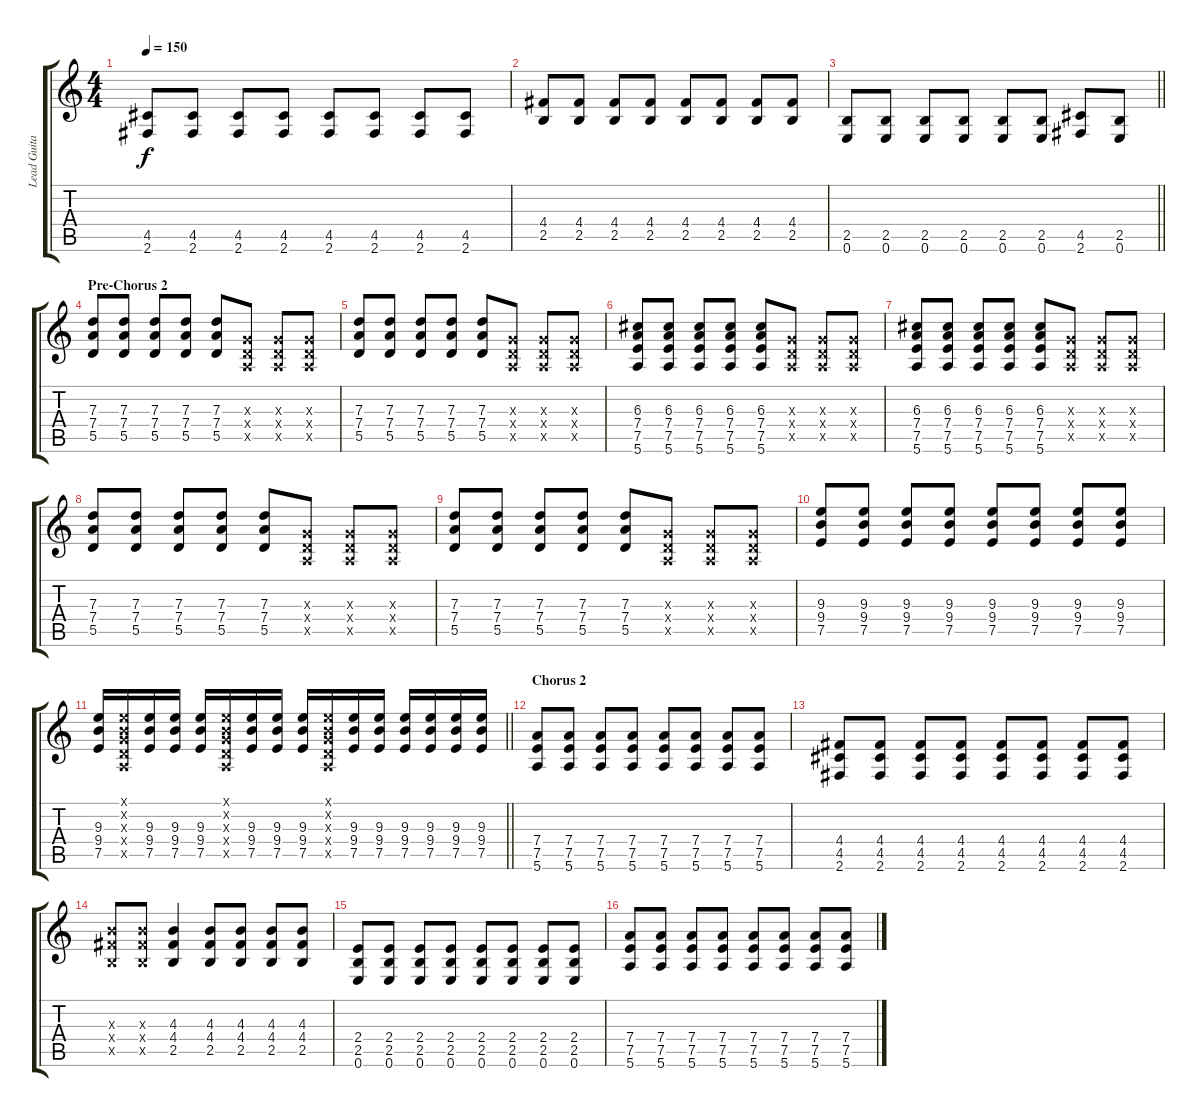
\track ("Lead Guitar" "Lead Guita") {instrument distortionguitar}
\staff {score tabs}
\tuning (E4 B3 G3 D3 A2 E2) {hide}
\ts (4 4)
\tempo 150
\clef g2
\ks c
(4.5 2.6).8{dy f} (4.5 2.6).8 (4.5 2.6).8 (4.5 2.6).8 (4.5 2.6).8 (4.5 2.6).8 (4.5 2.6).8 (4.5 2.6).8 |
(4.4 2.5).8 (4.4 2.5).8 (4.4 2.5).8 (4.4 2.5).8 (4.4 2.5).8 (4.4 2.5).8 (4.4 2.5).8 (4.4 2.5).8 |
\barLineRight lightlight
(2.5 0.6).8 (2.5 0.6).8 (2.5 0.6).8 (2.5 0.6).8 (2.5 0.6).8 (2.5 0.6).8 (4.5 2.6).8 (2.5 0.6).8 |
\section ("" "Pre-Chorus 2")
(7.3 7.4 5.5).8 (7.3 7.4 5.5).8 (7.3 7.4 5.5).8 (7.3 7.4 5.5).8 (7.3 7.4 5.5).8 (0.3{x} 0.4{x} 0.5{x}).8 (0.3{x} 0.4{x} 0.5{x}).8 (0.3{x} 0.4{x} 0.5{x}).8 |
(7.3 7.4 5.5).8 (7.3 7.4 5.5).8 (7.3 7.4 5.5).8 (7.3 7.4 5.5).8 (7.3 7.4 5.5).8 (0.3{x} 0.4{x} 0.5{x}).8 (0.3{x} 0.4{x} 0.5{x}).8 (0.3{x} 0.4{x} 0.5{x}).8 |
(6.3 7.4 7.5 5.6).8 (6.3 7.4 7.5 5.6).8 (6.3 7.4 7.5 5.6).8 (6.3 7.4 7.5 5.6).8 (6.3 7.4 7.5 5.6).8 (0.3{x} 0.4{x} 0.5{x}).8 (0.3{x} 0.4{x} 0.5{x}).8 (0.3{x} 0.4{x} 0.5{x}).8 |
(6.3 7.4 7.5 5.6).8 (6.3 7.4 7.5 5.6).8 (6.3 7.4 7.5 5.6).8 (6.3 7.4 7.5 5.6).8 (6.3 7.4 7.5 5.6).8 (0.3{x} 0.4{x} 0.5{x}).8 (0.3{x} 0.4{x} 0.5{x}).8 (0.3{x} 0.4{x} 0.5{x}).8 |
(7.3 7.4 5.5).8 (7.3 7.4 5.5).8 (7.3 7.4 5.5).8 (7.3 7.4 5.5).8 (7.3 7.4 5.5).8 (0.3{x} 0.4{x} 0.5{x}).8 (0.3{x} 0.4{x} 0.5{x}).8 (0.3{x} 0.4{x} 0.5{x}).8 |
(7.3 7.4 5.5).8 (7.3 7.4 5.5).8 (7.3 7.4 5.5).8 (7.3 7.4 5.5).8 (7.3 7.4 5.5).8 (0.3{x} 0.4{x} 0.5{x}).8 (0.3{x} 0.4{x} 0.5{x}).8 (0.3{x} 0.4{x} 0.5{x}).8 |
(9.3 9.4 7.5).8 (9.3 9.4 7.5).8 (9.3 9.4 7.5).8 (9.3 9.4 7.5).8 (9.3 9.4 7.5).8 (9.3 9.4 7.5).8 (9.3 9.4 7.5).8 (9.3 9.4 7.5).8 |
\barLineRight lightlight
(9.3 9.4 7.5).16 (0.1{x} 0.2{x} 0.3{x} 0.4{x} 0.5{x}).16 (9.3 9.4 7.5).16 (9.3 9.4 7.5).16 (9.3 9.4 7.5).16 (0.1{x} 0.2{x} 0.3{x} 0.4{x} 0.5{x}).16 (9.3 9.4 7.5).16 (9.3 9.4 7.5).16 (9.3 9.4 7.5).16 (0.1{x} 0.2{x} 0.3{x} 0.4{x} 0.5{x}).16 (9.3 9.4 7.5).16 (9.3 9.4 7.5).16 (9.3 9.4 7.5).16 (9.3 9.4 7.5).16 (9.3 9.4 7.5).16 (9.3 9.4 7.5).16 |
\section ("" "Chorus 2")
(7.4 7.5 5.6).8 (7.4 7.5 5.6).8 (7.4 7.5 5.6).8 (7.4 7.5 5.6).8 (7.4 7.5 5.6).8 (7.4 7.5 5.6).8 (7.4 7.5 5.6).8 (7.4 7.5 5.6).8 |
(4.4 4.5 2.6).8 (4.4 4.5 2.6).8 (4.4 4.5 2.6).8 (4.4 4.5 2.6).8 (4.4 4.5 2.6).8 (4.4 4.5 2.6).8 (4.4 4.5 2.6).8 (4.4 4.5 2.6).8 |
(4.3{x} 4.4{x} 2.5{x}).8 (4.3{x} 4.4{x} 2.5{x}).8 (4.3 4.4 2.5).4 (4.3 4.4 2.5).8 (4.3 4.4 2.5).8 (4.3 4.4 2.5).8 (4.3 4.4 2.5).8 |
(2.4 2.5 0.6).8 (2.4 2.5 0.6).8 (2.4 2.5 0.6).8 (2.4 2.5 0.6).8 (2.4 2.5 0.6).8 (2.4 2.5 0.6).8 (2.4 2.5 0.6).8 (2.4 2.5 0.6).8 |
(7.4 7.5 5.6).8 (7.4 7.5 5.6).8 (7.4 7.5 5.6).8 (7.4 7.5 5.6).8 (7.4 7.5 5.6).8 (7.4 7.5 5.6).8 (7.4 7.5 5.6).8 (7.4 7.5 5.6).8
